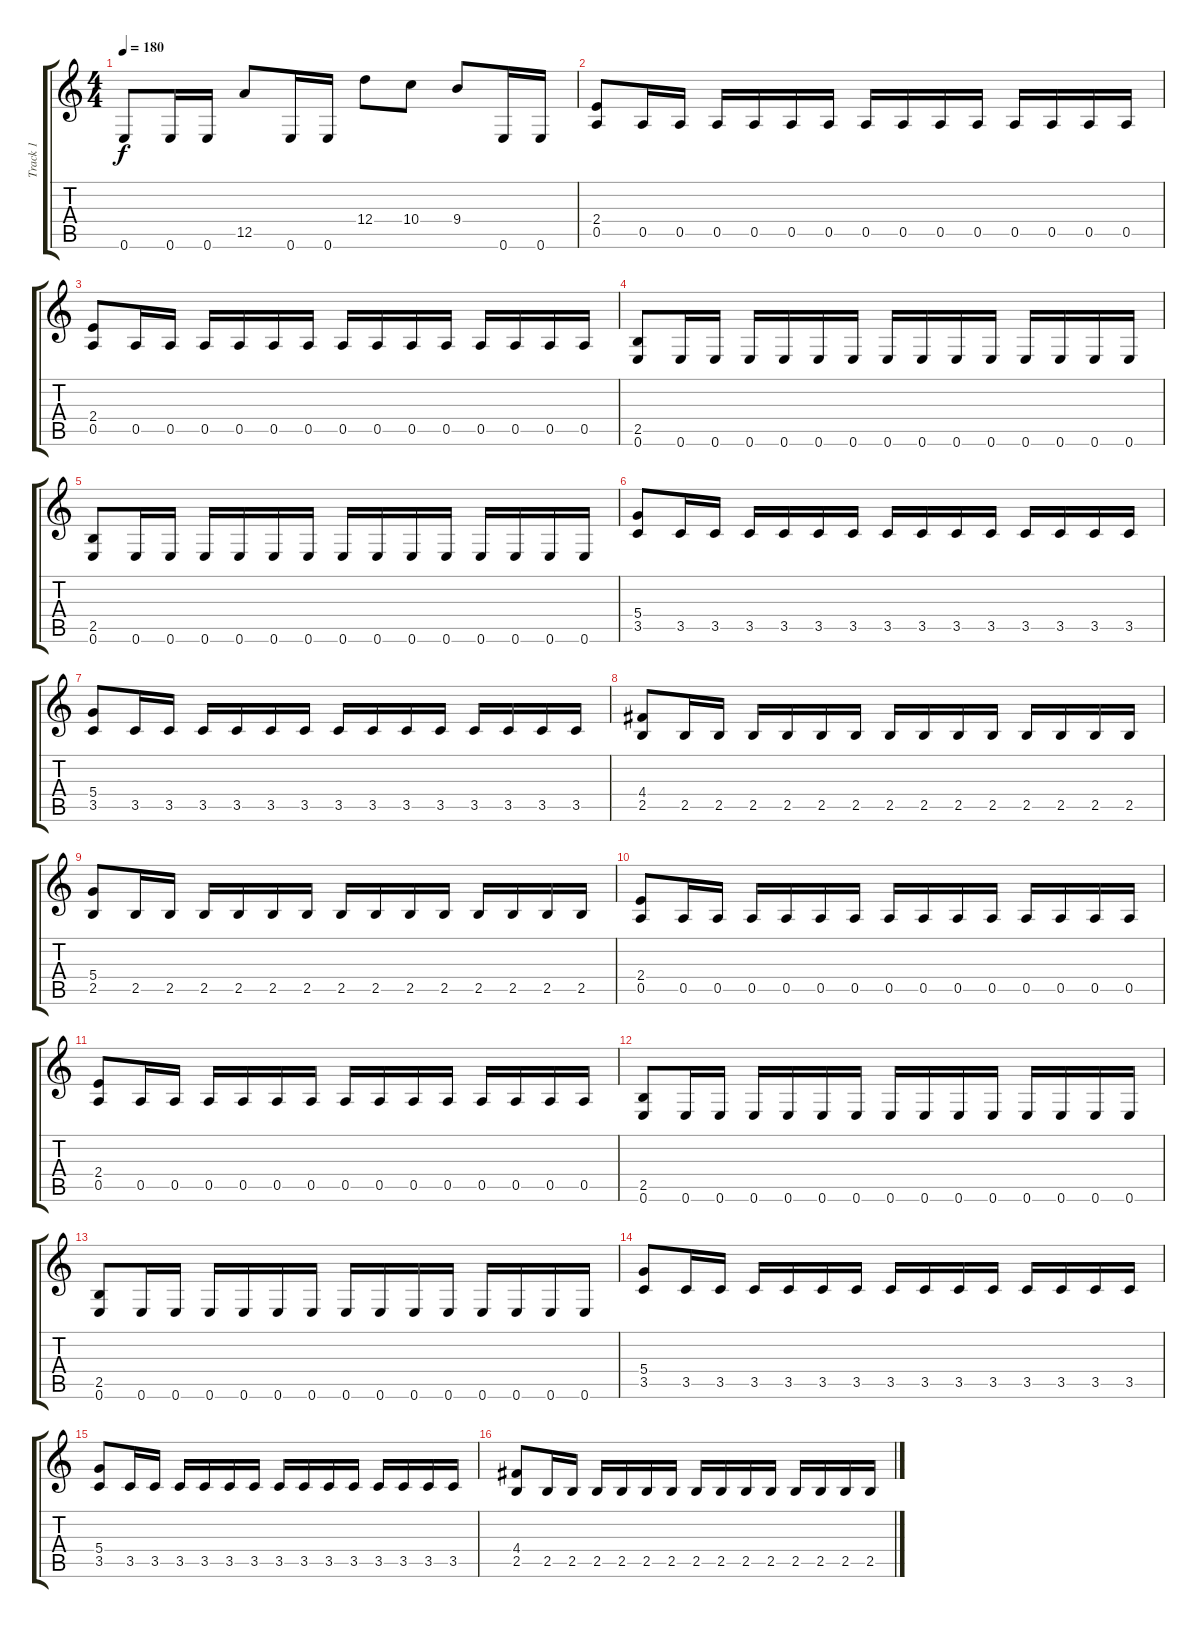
\track ("Track 1" "Track 1") {instrument overdrivenguitar}
\staff {score tabs}
\tuning (E4 B3 G3 D3 A2 E2) {hide}
\ts (4 4)
\tempo 180
\clef g2
\ks c
0.6.8{dy f} 0.6.16 0.6.16 12.5.8 0.6.16 0.6.16 12.4.8 10.4.8 9.4.8 0.6.16 0.6.16 |
(2.4 0.5).8 0.5.16 0.5.16 0.5.16 0.5.16 0.5.16 0.5.16 0.5.16 0.5.16 0.5.16 0.5.16 0.5.16 0.5.16 0.5.16 0.5.16 |
(2.4 0.5).8 0.5.16 0.5.16 0.5.16 0.5.16 0.5.16 0.5.16 0.5.16 0.5.16 0.5.16 0.5.16 0.5.16 0.5.16 0.5.16 0.5.16 |
(2.5 0.6).8 0.6.16 0.6.16 0.6.16 0.6.16 0.6.16 0.6.16 0.6.16 0.6.16 0.6.16 0.6.16 0.6.16 0.6.16 0.6.16 0.6.16 |
(2.5 0.6).8 0.6.16 0.6.16 0.6.16 0.6.16 0.6.16 0.6.16 0.6.16 0.6.16 0.6.16 0.6.16 0.6.16 0.6.16 0.6.16 0.6.16 |
(5.4 3.5).8 3.5.16 3.5.16 3.5.16 3.5.16 3.5.16 3.5.16 3.5.16 3.5.16 3.5.16 3.5.16 3.5.16 3.5.16 3.5.16 3.5.16 |
(5.4 3.5).8 3.5.16 3.5.16 3.5.16 3.5.16 3.5.16 3.5.16 3.5.16 3.5.16 3.5.16 3.5.16 3.5.16 3.5.16 3.5.16 3.5.16 |
(4.4 2.5).8 2.5.16 2.5.16 2.5.16 2.5.16 2.5.16 2.5.16 2.5.16 2.5.16 2.5.16 2.5.16 2.5.16 2.5.16 2.5.16 2.5.16 |
(5.4 2.5).8 2.5.16 2.5.16 2.5.16 2.5.16 2.5.16 2.5.16 2.5.16 2.5.16 2.5.16 2.5.16 2.5.16 2.5.16 2.5.16 2.5.16 |
(2.4 0.5).8 0.5.16 0.5.16 0.5.16 0.5.16 0.5.16 0.5.16 0.5.16 0.5.16 0.5.16 0.5.16 0.5.16 0.5.16 0.5.16 0.5.16 |
(2.4 0.5).8 0.5.16 0.5.16 0.5.16 0.5.16 0.5.16 0.5.16 0.5.16 0.5.16 0.5.16 0.5.16 0.5.16 0.5.16 0.5.16 0.5.16 |
(2.5 0.6).8 0.6.16 0.6.16 0.6.16 0.6.16 0.6.16 0.6.16 0.6.16 0.6.16 0.6.16 0.6.16 0.6.16 0.6.16 0.6.16 0.6.16 |
(2.5 0.6).8 0.6.16 0.6.16 0.6.16 0.6.16 0.6.16 0.6.16 0.6.16 0.6.16 0.6.16 0.6.16 0.6.16 0.6.16 0.6.16 0.6.16 |
(5.4 3.5).8 3.5.16 3.5.16 3.5.16 3.5.16 3.5.16 3.5.16 3.5.16 3.5.16 3.5.16 3.5.16 3.5.16 3.5.16 3.5.16 3.5.16 |
(5.4 3.5).8 3.5.16 3.5.16 3.5.16 3.5.16 3.5.16 3.5.16 3.5.16 3.5.16 3.5.16 3.5.16 3.5.16 3.5.16 3.5.16 3.5.16 |
(4.4 2.5).8 2.5.16 2.5.16 2.5.16 2.5.16 2.5.16 2.5.16 2.5.16 2.5.16 2.5.16 2.5.16 2.5.16 2.5.16 2.5.16 2.5.16
